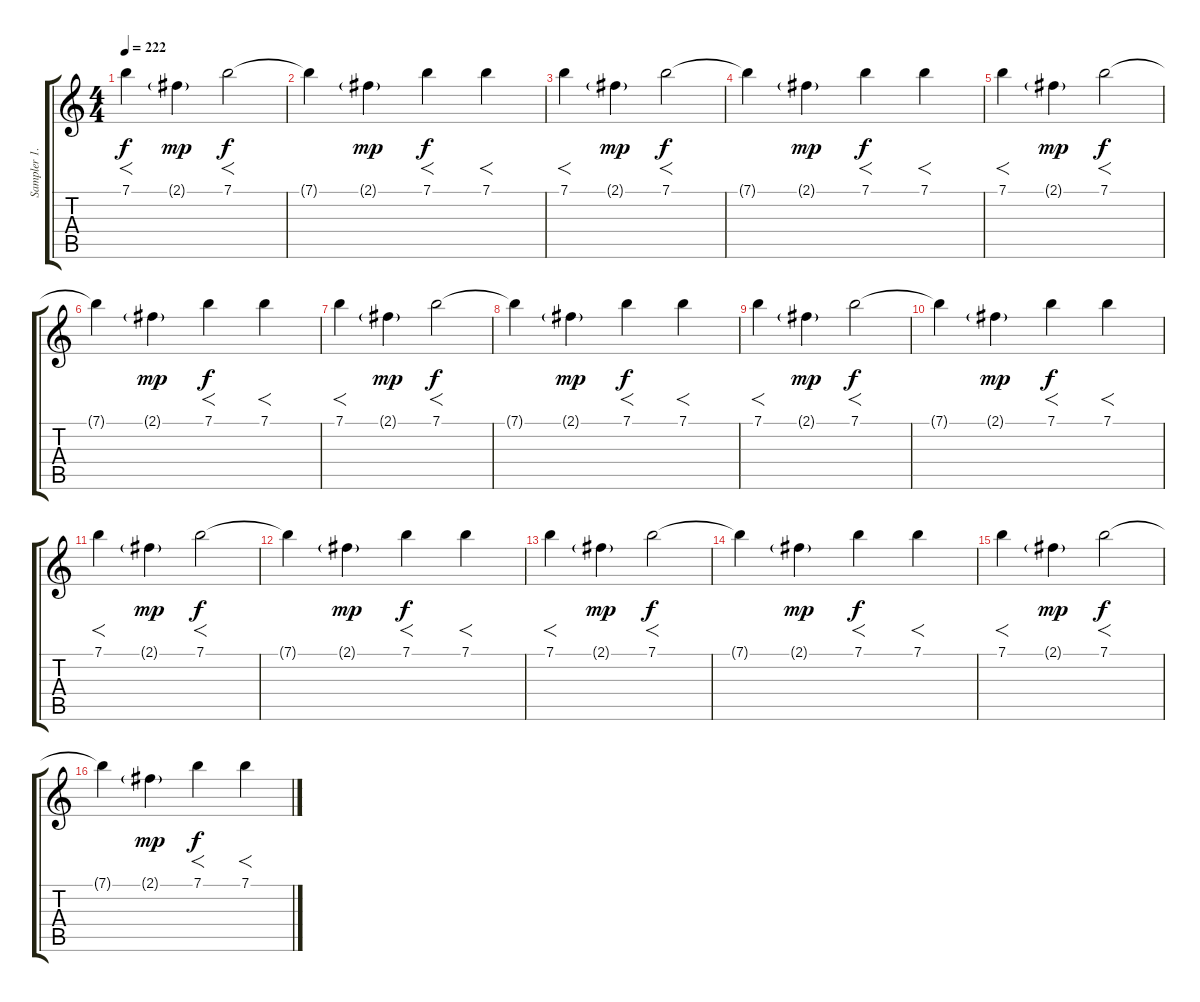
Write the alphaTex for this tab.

\track ("Sampler 1.2" "Sampler 1.") {instrument distortionguitar}
\staff {score tabs}
\tuning (E4 B3 G3 D3 A2 E2) {hide}
\ts (4 4)
\tempo 222
\clef g2
\ks c
7.1.4{f dy f} 2.1{g}.4{dy mp} 7.1.2{f dy f} |
7.1{t}.4 2.1{g}.4{dy mp} 7.1.4{f dy f} 7.1.4{f} |
7.1.4{f} 2.1{g}.4{dy mp} 7.1.2{f dy f} |
7.1{t}.4 2.1{g}.4{dy mp} 7.1.4{f dy f} 7.1.4{f} |
7.1.4{f} 2.1{g}.4{dy mp} 7.1.2{f dy f} |
7.1{t}.4 2.1{g}.4{dy mp} 7.1.4{f dy f} 7.1.4{f} |
7.1.4{f} 2.1{g}.4{dy mp} 7.1.2{f dy f} |
7.1{t}.4 2.1{g}.4{dy mp} 7.1.4{f dy f} 7.1.4{f} |
7.1.4{f} 2.1{g}.4{dy mp} 7.1.2{f dy f} |
7.1{t}.4 2.1{g}.4{dy mp} 7.1.4{f dy f} 7.1.4{f} |
7.1.4{f} 2.1{g}.4{dy mp} 7.1.2{f dy f} |
7.1{t}.4 2.1{g}.4{dy mp} 7.1.4{f dy f} 7.1.4{f} |
7.1.4{f} 2.1{g}.4{dy mp} 7.1.2{f dy f} |
7.1{t}.4 2.1{g}.4{dy mp} 7.1.4{f dy f} 7.1.4{f} |
7.1.4{f} 2.1{g}.4{dy mp} 7.1.2{f dy f} |
7.1{t}.4 2.1{g}.4{dy mp} 7.1.4{f dy f} 7.1.4{f}
